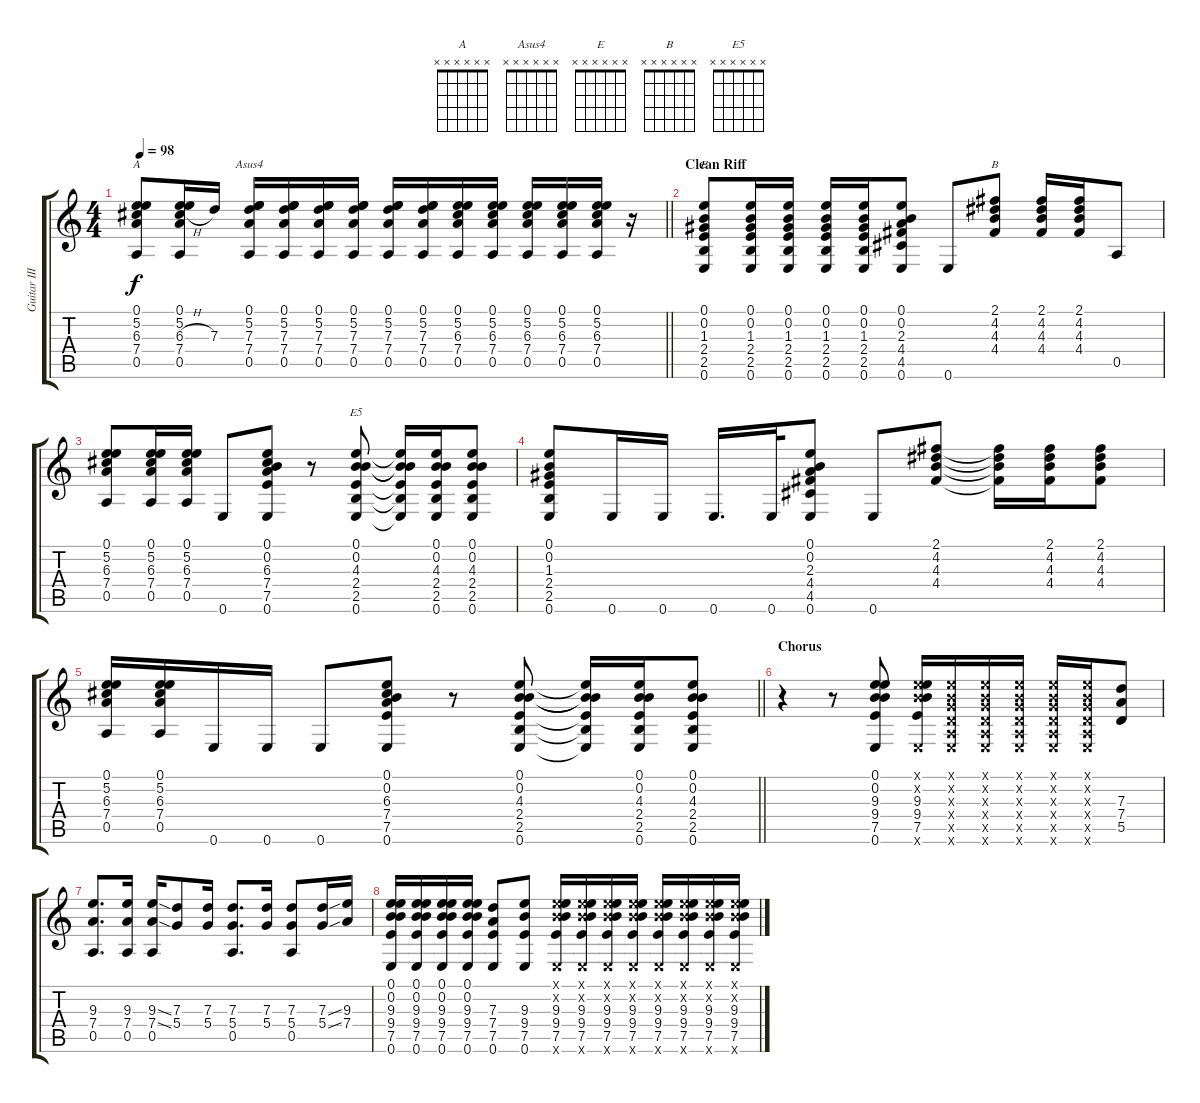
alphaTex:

\track ("Guitar III" "Guitar III") {instrument acousticguitarsteel}
\staff {score tabs}
\tuning (E4 B3 G3 D3 A2 E2) {hide}
\chord ("A" x x x x x x)
\chord ("Asus4" x x x x x x)
\chord ("E" x x x x x x)
\chord ("B" x x x x x x)
\chord ("E5" x x x x x x)
\ts (4 4)
\tempo 98
\clef g2
\barLineRight lightlight
\ks c
(0.1 5.2 6.3 7.4 0.5).8{ch "A" dy f} (0.1 5.2 6.3{h} 7.4 0.5).16 7.3.16 (0.1 5.2 7.3 7.4 0.5).16{ch "Asus4"} (0.1 5.2 7.3 7.4 0.5).16 (0.1 5.2 7.3 7.4 0.5).16 (0.1 5.2 7.3 7.4 0.5).16 (0.1 5.2 7.3 7.4 0.5).16 (0.1 5.2 7.3 7.4 0.5).16 (0.1 5.2 6.3 7.4 0.5).16 (0.1 5.2 6.3 7.4 0.5).16 (0.1 5.2 6.3 7.4 0.5).16 (0.1 5.2 6.3 7.4 0.5).16 (0.1 5.2 6.3 7.4 0.5).16 r.16 |
\section ("" "Clean Riff")
(0.1 0.2 1.3 2.4 2.5 0.6).8{ch "E"} (0.1 0.2 1.3 2.4 2.5 0.6).16 (0.1 0.2 1.3 2.4 2.5 0.6).16 (0.1 0.2 1.3 2.4 2.5 0.6).16 (0.1 0.2 1.3 2.4 2.5 0.6).16 (0.1 0.2 2.3 4.4 4.5 0.6).8 0.6.8 (2.1 4.2 4.3 4.4).8{ch "B"} (2.1 4.2 4.3 4.4).16 (2.1 4.2 4.3 4.4).16 0.5.8 |
(0.1 5.2 6.3 7.4 0.5).8 (0.1 5.2 6.3 7.4 0.5).16 (0.1 5.2 6.3 7.4 0.5).16 0.6.8 (0.1 0.2 6.3 7.4 7.5 0.6).8 r.8 (0.1 0.2 4.3 2.4 2.5 0.6).8{ch "E5"} (0.1{t} 0.2{t} 4.3{t} 2.4{t} 2.5{t} 0.6{t}).16 (0.1 0.2 4.3 2.4 2.5 0.6).16 (0.1 0.2 4.3 2.4 2.5 0.6).8 |
(0.1 0.2 1.3 2.4 2.5 0.6).8 0.6.16 0.6.16 0.6.16{d} 0.6.32 (0.1 0.2 2.3 4.4 4.5 0.6).8 0.6.8 (2.1 4.2 4.3 4.4).8 (2.1{t} 4.2{t} 4.3{t} 4.4{t}).16 (2.1 4.2 4.3 4.4).16 (2.1 4.2 4.3 4.4).8 |
\barLineRight lightlight
(0.1 5.2 6.3 7.4 0.5).16 (0.1 5.2 6.3 7.4 0.5).16 0.6.16 0.6.16 0.6.8 (0.1 0.2 6.3 7.4 7.5 0.6).8 r.8 (0.1 0.2 4.3 2.4 2.5 0.6).8 (0.1{t} 0.2{t} 4.3{t} 2.4{t} 2.5{t} 0.6{t}).16 (0.1 0.2 4.3 2.4 2.5 0.6).16 (0.1 0.2 4.3 2.4 2.5 0.6).8 |
\section ("" "Chorus")
r.4 r.8 (0.1 0.2 9.3 9.4 7.5 0.6).8 (0.1{x} 0.2{x} 9.3 9.4 7.5 0.6{x}).16 (0.1{x} 0.2{x} 0.3{x} 0.4{x} 0.5{x} 0.6{x}).16 (0.1{x} 0.2{x} 0.3{x} 0.4{x} 0.5{x} 0.6{x}).16 (0.1{x} 0.2{x} 0.3{x} 0.4{x} 0.5{x} 0.6{x}).16 (0.1{x} 0.2{x} 0.3{x} 0.4{x} 0.5{x} 0.6{x}).16 (0.1{x} 0.2{x} 0.3{x} 0.4{x} 0.5{x} 0.6{x}).16 (7.3 7.4 5.5).8 |
(9.3 7.4 0.5).8{d} (9.3 7.4 0.5).16 (9.3{ss} 7.4{ss} 0.5).16 (7.3 5.4).8 (7.3 5.4).16 (7.3 5.4 0.5).8{d} (7.3 5.4).16 (7.3 5.4 0.5).8 (7.3{ss} 5.4{ss}).16 (9.3 7.4).16 |
(0.1 0.2 9.3 9.4 7.5 0.6).16 (0.1 0.2 9.3 9.4 7.5 0.6).16 (0.1 0.2 9.3 9.4 7.5 0.6).16 (0.1 0.2 9.3 9.4 7.5 0.6).16 (7.3 7.4 7.5 0.6).8 (9.3 9.4 7.5 0.6).8 (0.1{x} 0.2{x} 9.3 9.4 7.5 0.6{x}).16 (0.1{x} 0.2{x} 9.3 9.4 7.5 0.6{x}).16 (0.1{x} 0.2{x} 9.3 9.4 7.5 0.6{x}).16 (0.1{x} 0.2{x} 9.3 9.4 7.5 0.6{x}).16 (0.1{x} 0.2{x} 9.3 9.4 7.5 0.6{x}).16 (0.1{x} 0.2{x} 9.3 9.4 7.5 0.6{x}).16 (0.1{x} 0.2{x} 9.3 9.4 7.5 0.6{x}).16 (0.1{x} 0.2{x} 9.3 9.4 7.5 0.6{x}).16
